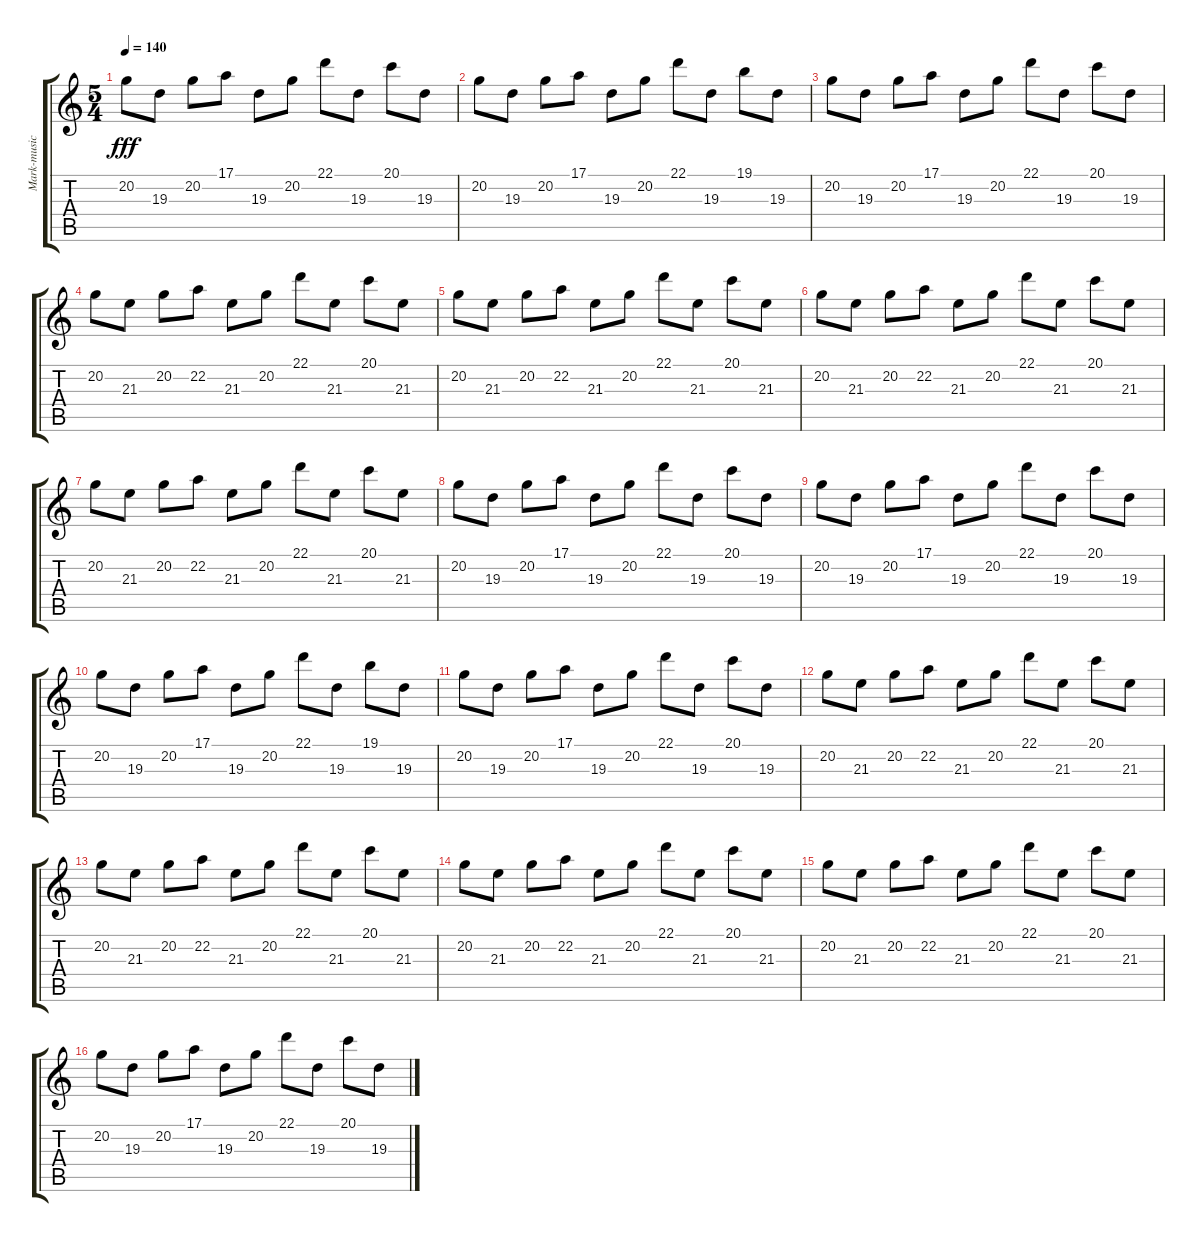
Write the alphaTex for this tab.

\track ("Mark-musicbox" "Mark-music") {instrument acousticgrandpiano}
\staff {score tabs}
\tuning (E4 B3 G3 D3 A2 E2) {hide}
\ts (5 4)
\tempo 140
\clef g2
\ks c
20.2.8{dy fff} 19.3.8 20.2.8 17.1.8 19.3.8 20.2.8 22.1.8 19.3.8 20.1.8 19.3.8 |
20.2.8 19.3.8 20.2.8 17.1.8 19.3.8 20.2.8 22.1.8 19.3.8 19.1.8 19.3.8 |
20.2.8 19.3.8 20.2.8 17.1.8 19.3.8 20.2.8 22.1.8 19.3.8 20.1.8 19.3.8 |
20.2.8 21.3.8 20.2.8 22.2.8 21.3.8 20.2.8 22.1.8 21.3.8 20.1.8 21.3.8 |
20.2.8 21.3.8 20.2.8 22.2.8 21.3.8 20.2.8 22.1.8 21.3.8 20.1.8 21.3.8 |
20.2.8 21.3.8 20.2.8 22.2.8 21.3.8 20.2.8 22.1.8 21.3.8 20.1.8 21.3.8 |
20.2.8 21.3.8 20.2.8 22.2.8 21.3.8 20.2.8 22.1.8 21.3.8 20.1.8 21.3.8 |
20.2.8 19.3.8 20.2.8 17.1.8 19.3.8 20.2.8 22.1.8 19.3.8 20.1.8 19.3.8 |
20.2.8 19.3.8 20.2.8 17.1.8 19.3.8 20.2.8 22.1.8 19.3.8 20.1.8 19.3.8 |
20.2.8 19.3.8 20.2.8 17.1.8 19.3.8 20.2.8 22.1.8 19.3.8 19.1.8 19.3.8 |
20.2.8 19.3.8 20.2.8 17.1.8 19.3.8 20.2.8 22.1.8 19.3.8 20.1.8 19.3.8 |
20.2.8 21.3.8 20.2.8 22.2.8 21.3.8 20.2.8 22.1.8 21.3.8 20.1.8 21.3.8 |
20.2.8 21.3.8 20.2.8 22.2.8 21.3.8 20.2.8 22.1.8 21.3.8 20.1.8 21.3.8 |
20.2.8 21.3.8 20.2.8 22.2.8 21.3.8 20.2.8 22.1.8 21.3.8 20.1.8 21.3.8 |
20.2.8 21.3.8 20.2.8 22.2.8 21.3.8 20.2.8 22.1.8 21.3.8 20.1.8 21.3.8 |
20.2.8 19.3.8 20.2.8 17.1.8 19.3.8 20.2.8 22.1.8 19.3.8 20.1.8 19.3.8
